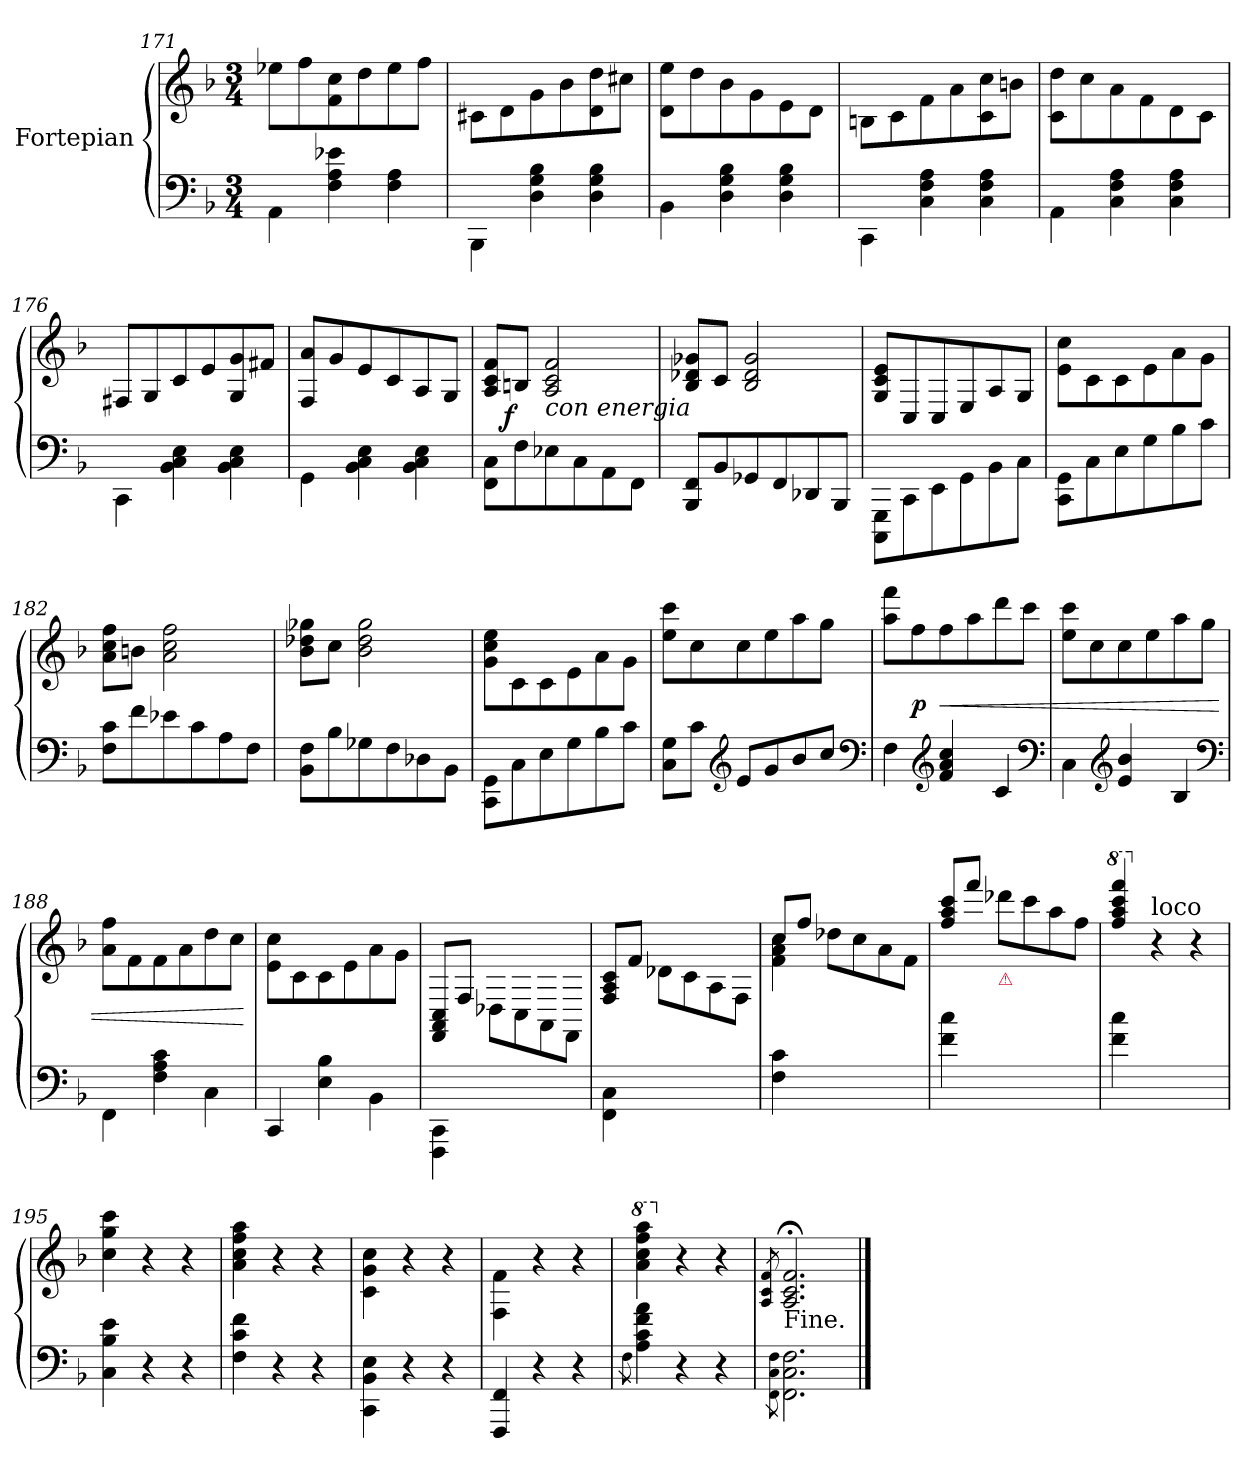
**kern	**kern	**dynam
*part1	*part1	*part1
*staff2	*staff1	*staff1/2
*I"Fortepian	*	*
*clefF4	*clefG2	*
*k[b-]	*k[b-]	*
*M3/4	*M3/4	*
=171	=171	=171
4AA\	8ee-X\L	.
.	8ff\	.
4F\ 4A\ 4e-X\	8f\ 8cc\	.
.	8dd\	.
4F\ 4A\	8ee-\	.
.	8ff\J	.
=172	=172	=172
4BBB-\	8c#X\L	.
.	8d\	.
4D\ 4G\ 4B-\	8g\	.
.	8b-\	.
4D\ 4G\ 4B-\	8d\ 8dd\	.
.	8cc#X\J	.
=173	=173	=173
4BB-\	8d\ 8ee\L	.
.	8dd\	.
4D\ 4G\ 4B-\	8b-\	.
.	8g\	.
4D\ 4G\ 4B-\	8e\	.
.	8d\J	.
=174	=174	=174
4CC\	8Bn\L	.
.	8c\	.
4C\ 4F\ 4A\	8f\	.
.	8a\	.
4C\ 4F\ 4A\	8c\ 8cc\	.
.	8bn\J	.
=175	=175	=175
4AA\	8c\ 8dd\L	.
.	8cc\	.
4C\ 4F\ 4A\	8a\	.
.	8f\	.
4C\ 4F\ 4A\	8d\	.
.	8c\J	.
=176	=176	=176
4CC\	8F#X/L	.
.	8G/	.
4BB-\ 4C\ 4E\	8c/	.
.	8e/	.
4BB-\ 4C\ 4E\	8G/ 8g/	.
.	8f#X/J	.
=177	=177	=177
4GG\	8F/ 8a/L	.
.	8g/	.
4BB-\ 4C\ 4E\	8e/	.
.	8c/	.
4BB-\ 4C\ 4E\	8A/	.
.	8G/J	.
=178	=178	=178
8FF\ 8C\L	8A/ 8c/ 8f/L	.
!	!	!LO:DY:rj
8F\	8Bn/J	f.
!	!LO:TX:b:i:t=con energia	!
8E-X\	2A/ 2c/ 2f/	.
8C\	.	.
8AA\	.	.
8FF\J	.	.
=179	=179	=179
8BBB-/ 8FF/L	8B-/ 8d-X/ 8g-X/L	.
8BB-/	8c/J	.
8GG-X/	2B-/ 2d-/ 2g-/	.
8FF/	.	.
8DD-X/	.	.
8BBB-/J	.	.
=180	=180	=180
8CCC\ 8GGG\L	8G/ 8c/ 8e/L	.
8CC\	8C/	.
8EE\	8C/	.
8GG\	8E/	.
8BB-\	8A/	.
8C\J	8G/J	.
=181	=181	=181
8CC\ 8GG\L	8e\ 8cc\L	.
8C\	8c\	.
8E\	8c\	.
8G\	8e\	.
8B-\	8a\	.
8c\J	8g\J	.
=182	=182	=182
8F\ 8c\L	8a\ 8cc\ 8ff\L	.
8f\	8bn\J	.
8e-X\	2a\ 2cc\ 2ff\	.
8c\	.	.
8A\	.	.
8F\J	.	.
=183	=183	=183
8BB-\ 8F\L	8b-\ 8dd-X\ 8gg-X\L	.
8B-\	8cc\J	.
8G-X\	2b-\ 2dd-\ 2gg-\	.
8F\	.	.
8D-X\	.	.
8BB-\J	.	.
=184	=184	=184
8CC\ 8GG\L	8g\ 8cc\ 8ee\L	.
8C\	8c\	.
8E\	8c\	.
8G\	8e\	.
8B-\	8a\	.
8c\J	8g\J	.
=185	=185	=185
8C\ 8G\L	8ee\ 8ccc\L	.
8c\J	8cc\	.
*clefG2	*	*
8e/L	8cc\	.
8g/	8ee\	.
8b-/	8aa\	.
8cc/J	8gg\J	.
*clefF4	*	*
=186	=186	=186
4F\	8aa\ 8fff\L	.
.	8ff\	p
*clefG2	*	*
4f/ 4a/ 4cc/	8ff\	<
.	8aa\	.
4c/	8ddd\	.
.	8ccc\J	.
*clefF4	*	*
=187	=187	=187
4C\	8ee\ 8ccc\L	.
.	8cc\	.
*clefG2	*	*
4e/ 4b-/	8cc\	.
.	8ee\	.
4B-/	8aa\	.
.	8gg\J	.
*clefF4	*	*
=188	=188	=188
4FF\	8a\ 8ff\L	.
.	8f\	.
4F\ 4A\ 4c\	8f\	.
.	8a\	.
4C\	8dd\	.
.	8cc\J	.
.	.	[
=189	=189	=189
4CC/	8e\ 8cc\L	.
.	8c\	.
4E\ 4B-\	8c\	.
.	8e\	.
4BB-\	8a\	.
.	8g\J	.
=190	=190	=190
4FFF\ 4CC\	8FF/ 8AA/ 8C/L	.
!	!	!LO:DY:rj
.	8F/J	f&colon;
2ryy	8D-X\L	.
.	8C\	.
.	8AA\	.
.	8FF\J	.
=191	=191	=191
4FF\ 4C\	8F/ 8A/ 8c/L	.
.	8f/J	.
2ryy	8d-X\L	.
.	8c\	.
.	8A\	.
.	8F\J	.
=192	=192	=192
*	*^	*
4F\ 4c\	8cc/L	4f\ 4a\ 4cc\	.
.	8ff/J	.	.
2ryy	8dd-X\L	2ryy	.
.	8cc\	.	.
.	8a\	.	.
.	8f\J	.	.
*	*v	*v	*
=193	=193	=193
4f\ 4cc\	8ff/ 8aa/ 8ccc/L	.
.	8fff/J	.
!	!LO:TX:b:color=crimson:t=⚠	!
2ryy	8ddd-X\L	.
.	8ccc\	.
.	8aa\	.
.	8ff\J	.
=194	=194	=194
*	*8va	*
4f\ 4cc\	4fff/ 4aaa/ 4cccc/ 4ffff/	.
*	*X8va	*
!	!LO:TX:a:t=loco	!
2ryy	4r	.
.	4r	.
=195	=195	=195
4C\ 4B-\ 4e\	4cc\ 4gg\ 4ccc\	.
4r	4r	.
4r	4r	.
=196	=196	=196
4F\ 4c\ 4f\	4a\ 4cc\ 4ff\ 4aa\	.
4r	4r	.
4r	4r	.
=197	=197	=197
4CC\ 4BB-\ 4E\	4c\ 4g\ 4cc\	.
4r	4r	.
4r	4r	.
=198	=198	=198
4FFF/ 4FF/	4F\ 4f\	.
4r	4r	.
4r	4r	.
=199	=199	=199
8qF\	.	.
*	*8va	*
4A\ 4c\ 4f\ 4a\	4aa\ 4ccc\ 4fff\ 4aaa\	.
*	*X8va	*
4r	4r	.
4r	4r	.
=200	=200	=200
8qFF\ 8qC\ 8qF\	8qA/ 8qc/ 8qf/	.
!	!LO:TX:b:t=Fine.	!
2.FF\ 2.C\ 2.F\	2.A;</ 2.c;</ 2.f;</	.
==	==	==
*-	*-	*-
